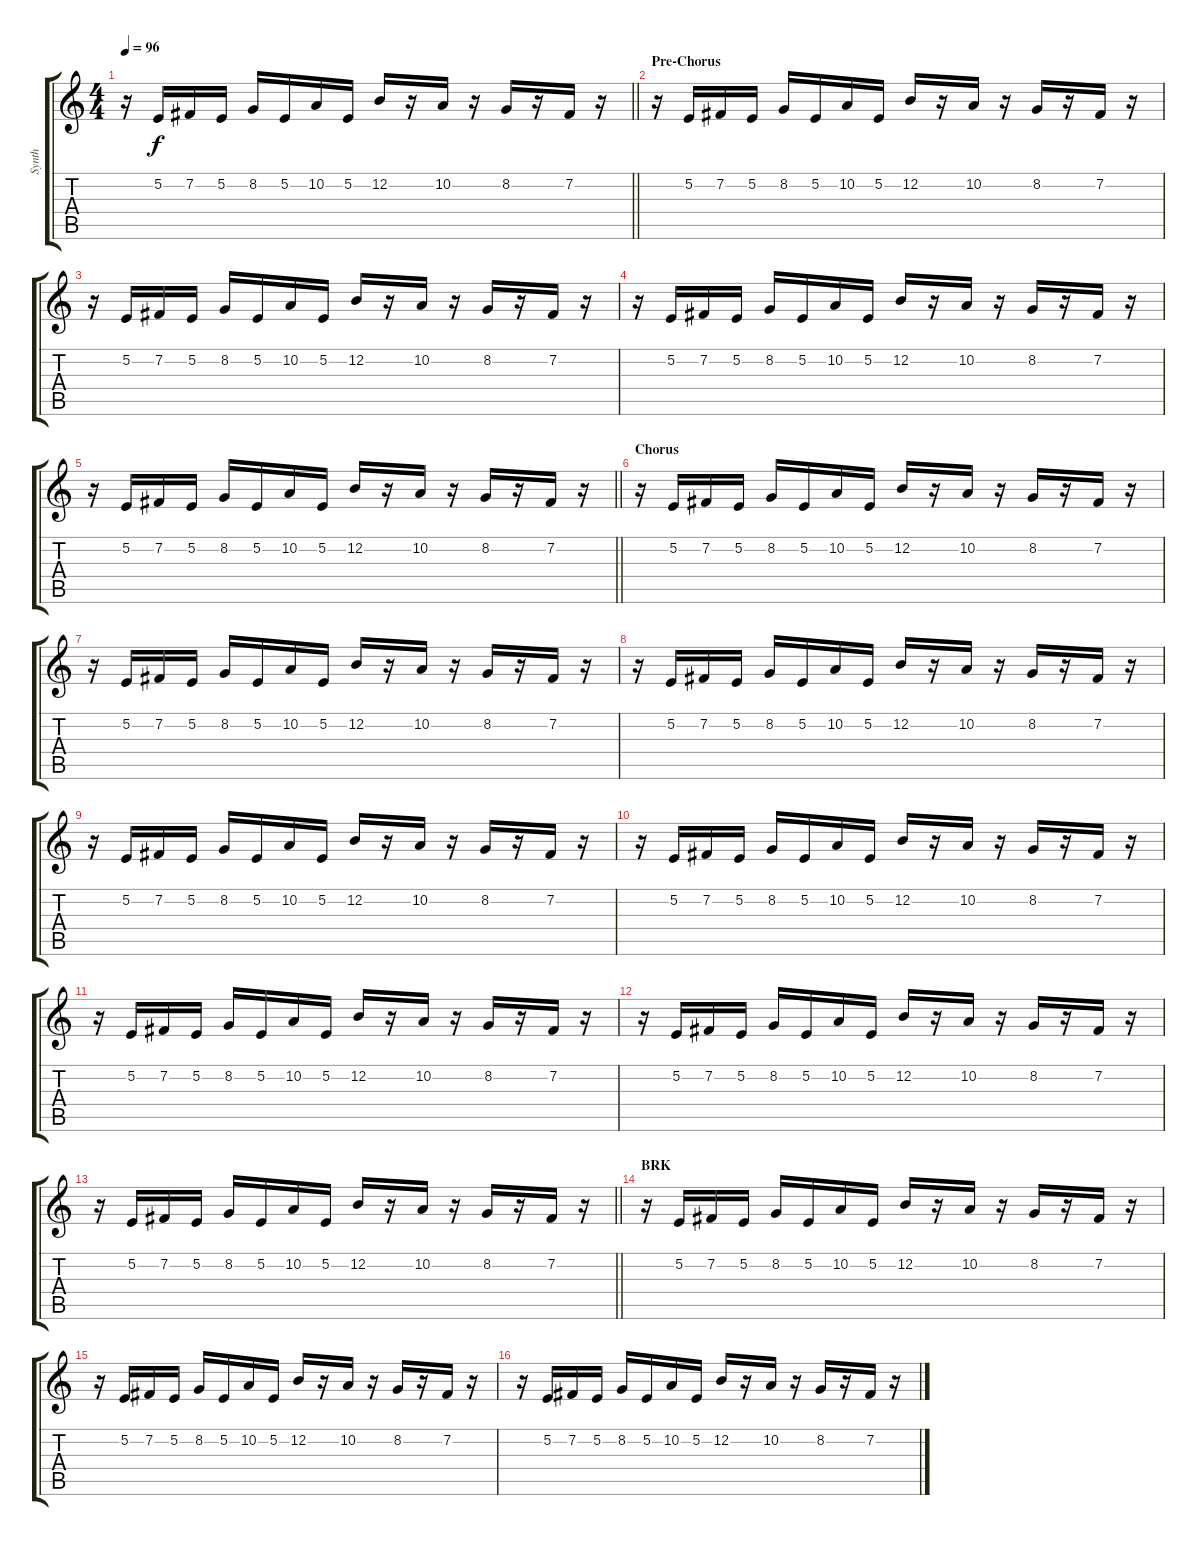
\track ("Synth" "Synth") {instrument stringensemble1}
\staff {score tabs}
\tuning (E4 B3 G3 D3 A2 E2) {hide}
\ts (4 4)
\tempo 96
\clef g2
\barLineRight lightlight
\ks c
r.16{dy f} 5.2.16 7.2.16 5.2.16 8.2.16 5.2.16 10.2.16 5.2.16 12.2.16 r.16 10.2.16 r.16 8.2.16 r.16 7.2.16 r.16 |
\section ("" "Pre-Chorus")
r.16 5.2.16 7.2.16 5.2.16 8.2.16 5.2.16 10.2.16 5.2.16 12.2.16 r.16 10.2.16 r.16 8.2.16 r.16 7.2.16 r.16 |
r.16 5.2.16 7.2.16 5.2.16 8.2.16 5.2.16 10.2.16 5.2.16 12.2.16 r.16 10.2.16 r.16 8.2.16 r.16 7.2.16 r.16 |
r.16 5.2.16 7.2.16 5.2.16 8.2.16 5.2.16 10.2.16 5.2.16 12.2.16 r.16 10.2.16 r.16 8.2.16 r.16 7.2.16 r.16 |
\barLineRight lightlight
r.16 5.2.16 7.2.16 5.2.16 8.2.16 5.2.16 10.2.16 5.2.16 12.2.16 r.16 10.2.16 r.16 8.2.16 r.16 7.2.16 r.16 |
\section ("" "Chorus")
r.16 5.2.16 7.2.16 5.2.16 8.2.16 5.2.16 10.2.16 5.2.16 12.2.16 r.16 10.2.16 r.16 8.2.16 r.16 7.2.16 r.16 |
r.16 5.2.16 7.2.16 5.2.16 8.2.16 5.2.16 10.2.16 5.2.16 12.2.16 r.16 10.2.16 r.16 8.2.16 r.16 7.2.16 r.16 |
r.16 5.2.16 7.2.16 5.2.16 8.2.16 5.2.16 10.2.16 5.2.16 12.2.16 r.16 10.2.16 r.16 8.2.16 r.16 7.2.16 r.16 |
r.16 5.2.16 7.2.16 5.2.16 8.2.16 5.2.16 10.2.16 5.2.16 12.2.16 r.16 10.2.16 r.16 8.2.16 r.16 7.2.16 r.16 |
r.16 5.2.16 7.2.16 5.2.16 8.2.16 5.2.16 10.2.16 5.2.16 12.2.16 r.16 10.2.16 r.16 8.2.16 r.16 7.2.16 r.16 |
r.16 5.2.16 7.2.16 5.2.16 8.2.16 5.2.16 10.2.16 5.2.16 12.2.16 r.16 10.2.16 r.16 8.2.16 r.16 7.2.16 r.16 |
r.16 5.2.16 7.2.16 5.2.16 8.2.16 5.2.16 10.2.16 5.2.16 12.2.16 r.16 10.2.16 r.16 8.2.16 r.16 7.2.16 r.16 |
\barLineRight lightlight
r.16 5.2.16 7.2.16 5.2.16 8.2.16 5.2.16 10.2.16 5.2.16 12.2.16 r.16 10.2.16 r.16 8.2.16 r.16 7.2.16 r.16 |
\section ("" "BRK")
r.16 5.2.16 7.2.16 5.2.16 8.2.16 5.2.16 10.2.16 5.2.16 12.2.16 r.16 10.2.16 r.16 8.2.16 r.16 7.2.16 r.16 |
r.16 5.2.16 7.2.16 5.2.16 8.2.16 5.2.16 10.2.16 5.2.16 12.2.16 r.16 10.2.16 r.16 8.2.16 r.16 7.2.16 r.16 |
r.16 5.2.16 7.2.16 5.2.16 8.2.16 5.2.16 10.2.16 5.2.16 12.2.16 r.16 10.2.16 r.16 8.2.16 r.16 7.2.16 r.16
